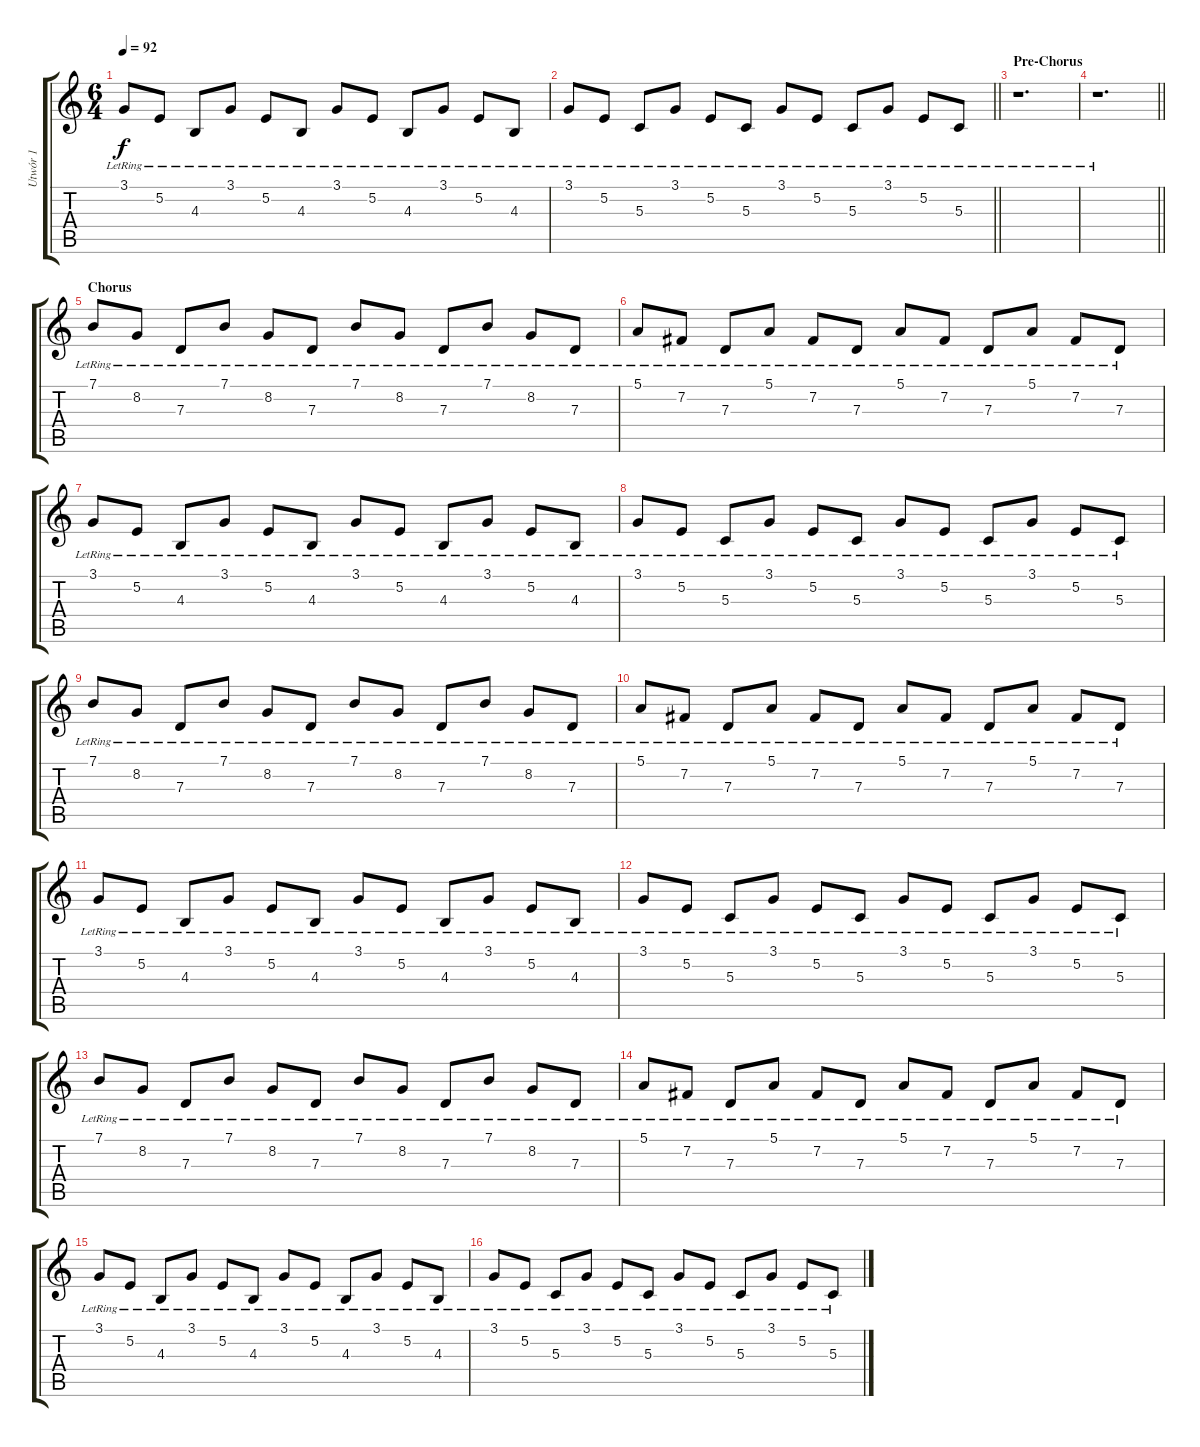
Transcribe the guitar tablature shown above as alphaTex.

\track ("Utwór 1" "Utwór 1") {instrument electricpiano1}
\staff {score tabs}
\tuning (E4 B3 G3 D3 A2 E2) {hide}
\ts (6 4)
\tempo 92
\clef g2
\ks c
3.1{lr}.8{dy f} 5.2{lr}.8 4.3{lr}.8 3.1{lr}.8 5.2{lr}.8 4.3{lr}.8 3.1{lr}.8 5.2{lr}.8 4.3{lr}.8 3.1{lr}.8 5.2{lr}.8 4.3{lr}.8 |
\barLineRight lightlight
3.1{lr}.8 5.2{lr}.8 5.3{lr}.8 3.1{lr}.8 5.2{lr}.8 5.3{lr}.8 3.1{lr}.8 5.2{lr}.8 5.3{lr}.8 3.1{lr}.8 5.2{lr}.8 5.3{lr}.8 |
\section ("" "Pre-Chorus")
r.1{d} |
\barLineRight lightlight
r.1{d} |
\section ("" "Chorus")
7.1{lr}.8 8.2{lr}.8 7.3{lr}.8 7.1{lr}.8 8.2{lr}.8 7.3{lr}.8 7.1{lr}.8 8.2{lr}.8 7.3{lr}.8 7.1{lr}.8 8.2{lr}.8 7.3{lr}.8 |
5.1{lr}.8 7.2{lr}.8 7.3{lr}.8 5.1{lr}.8 7.2{lr}.8 7.3{lr}.8 5.1{lr}.8 7.2{lr}.8 7.3{lr}.8 5.1{lr}.8 7.2{lr}.8 7.3{lr}.8 |
3.1{lr}.8 5.2{lr}.8 4.3{lr}.8 3.1{lr}.8 5.2{lr}.8 4.3{lr}.8 3.1{lr}.8 5.2{lr}.8 4.3{lr}.8 3.1{lr}.8 5.2{lr}.8 4.3{lr}.8 |
3.1{lr}.8 5.2{lr}.8 5.3{lr}.8 3.1{lr}.8 5.2{lr}.8 5.3{lr}.8 3.1{lr}.8 5.2{lr}.8 5.3{lr}.8 3.1{lr}.8 5.2{lr}.8 5.3{lr}.8 |
7.1{lr}.8 8.2{lr}.8 7.3{lr}.8 7.1{lr}.8 8.2{lr}.8 7.3{lr}.8 7.1{lr}.8 8.2{lr}.8 7.3{lr}.8 7.1{lr}.8 8.2{lr}.8 7.3{lr}.8 |
5.1{lr}.8 7.2{lr}.8 7.3{lr}.8 5.1{lr}.8 7.2{lr}.8 7.3{lr}.8 5.1{lr}.8 7.2{lr}.8 7.3{lr}.8 5.1{lr}.8 7.2{lr}.8 7.3{lr}.8 |
3.1{lr}.8 5.2{lr}.8 4.3{lr}.8 3.1{lr}.8 5.2{lr}.8 4.3{lr}.8 3.1{lr}.8 5.2{lr}.8 4.3{lr}.8 3.1{lr}.8 5.2{lr}.8 4.3{lr}.8 |
3.1{lr}.8 5.2{lr}.8 5.3{lr}.8 3.1{lr}.8 5.2{lr}.8 5.3{lr}.8 3.1{lr}.8 5.2{lr}.8 5.3{lr}.8 3.1{lr}.8 5.2{lr}.8 5.3{lr}.8 |
7.1{lr}.8 8.2{lr}.8 7.3{lr}.8 7.1{lr}.8 8.2{lr}.8 7.3{lr}.8 7.1{lr}.8 8.2{lr}.8 7.3{lr}.8 7.1{lr}.8 8.2{lr}.8 7.3{lr}.8 |
5.1{lr}.8 7.2{lr}.8 7.3{lr}.8 5.1{lr}.8 7.2{lr}.8 7.3{lr}.8 5.1{lr}.8 7.2{lr}.8 7.3{lr}.8 5.1{lr}.8 7.2{lr}.8 7.3{lr}.8 |
3.1{lr}.8 5.2{lr}.8 4.3{lr}.8 3.1{lr}.8 5.2{lr}.8 4.3{lr}.8 3.1{lr}.8 5.2{lr}.8 4.3{lr}.8 3.1{lr}.8 5.2{lr}.8 4.3{lr}.8 |
3.1{lr}.8 5.2{lr}.8 5.3{lr}.8 3.1{lr}.8 5.2{lr}.8 5.3{lr}.8 3.1{lr}.8 5.2{lr}.8 5.3{lr}.8 3.1{lr}.8 5.2{lr}.8 5.3{lr}.8
